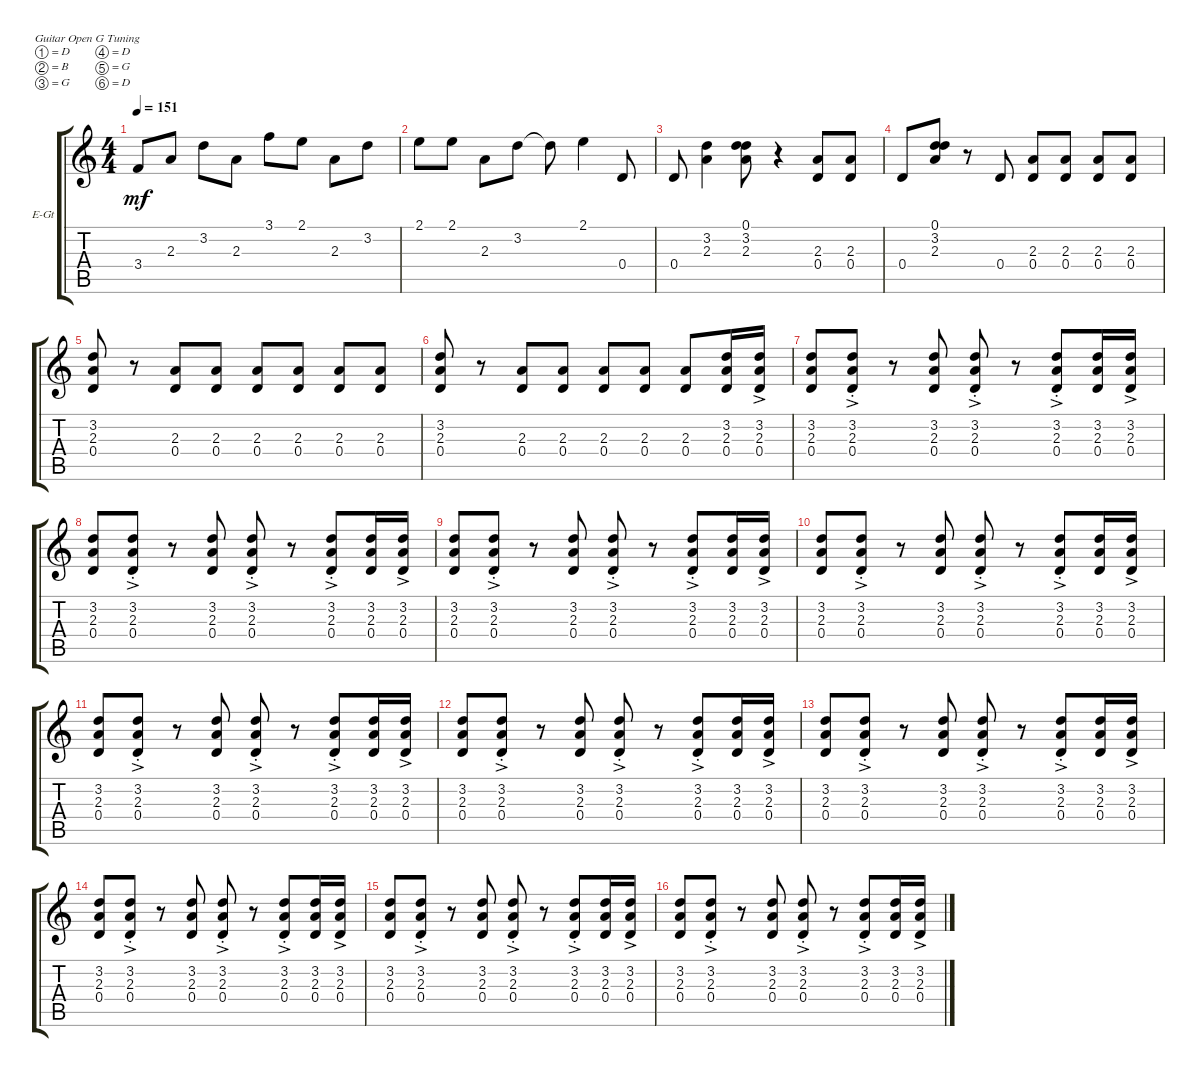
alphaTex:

\bracketExtendMode groupsimilarinstruments
\firstSystemTrackNameOrientation horizontal
\otherSystemsTrackNameOrientation horizontal
\track ("Electric Guitar-Keith" "E-Gt") {instrument overdrivenguitar}
\staff {score tabs}
\tuning (D4 B3 G3 D3 G2 D2)
\ts (4 4)
\tempo 151
\clef g2
\ks aminor
3.4.8{dy mf} 2.3.8 3.2.8 2.3.8 3.1.8 2.1.8 2.3.8 3.2.8 |
2.1.8 2.1.8 2.3.8 3.2.8 3.2{t}.8 2.1.4 0.4.8 |
0.4.8 (2.3 3.2).4 (2.3 3.2 0.1).8 r.4 (0.4 2.3).8 (0.4 2.3).8 |
0.4.8 (2.3 3.2 0.1).8 r.8 0.4.8 (0.4 2.3).8 (0.4 2.3).8 (0.4 2.3).8 (0.4 2.3).8 |
(0.4 2.3 3.2).8 r.8 (0.4 2.3).8 (0.4 2.3).8 (0.4 2.3).8 (0.4 2.3).8 (0.4 2.3).8 (0.4 2.3).8 |
(0.4 2.3 3.2).8 r.8 (0.4 2.3).8 (0.4 2.3).8 (0.4 2.3).8 (0.4 2.3).8 (0.4 2.3).8 (0.4 2.3 3.2).16 (0.4{ac} 2.3{ac} 3.2{ac}).16 |
(0.4 2.3 3.2).8 (0.4{ac st} 2.3{ac st} 3.2{ac st}).8 r.8 (0.4 2.3 3.2).8 (0.4{ac st} 2.3{ac st} 3.2{ac st}).8 r.8 (0.4{ac st} 2.3{ac st} 3.2{ac st}).8 (0.4 2.3 3.2).16 (0.4{ac} 2.3{ac} 3.2{ac}).16 |
(0.4 2.3 3.2).8 (0.4{ac st} 2.3{ac st} 3.2{ac st}).8 r.8 (0.4 2.3 3.2).8 (0.4{ac st} 2.3{ac st} 3.2{ac st}).8 r.8 (0.4{ac st} 2.3{ac st} 3.2{ac st}).8 (0.4 2.3 3.2).16 (0.4{ac} 2.3{ac} 3.2{ac}).16 |
(0.4 2.3 3.2).8 (0.4{ac st} 2.3{ac st} 3.2{ac st}).8 r.8 (0.4 2.3 3.2).8 (0.4{ac st} 2.3{ac st} 3.2{ac st}).8 r.8 (0.4{ac st} 2.3{ac st} 3.2{ac st}).8 (0.4 2.3 3.2).16 (0.4{ac} 2.3{ac} 3.2{ac}).16 |
(0.4 2.3 3.2).8 (0.4{ac st} 2.3{ac st} 3.2{ac st}).8 r.8 (0.4 2.3 3.2).8 (0.4{ac st} 2.3{ac st} 3.2{ac st}).8 r.8 (0.4{ac st} 2.3{ac st} 3.2{ac st}).8 (0.4 2.3 3.2).16 (0.4{ac} 2.3{ac} 3.2{ac}).16 |
(0.4 2.3 3.2).8 (0.4{ac st} 2.3{ac st} 3.2{ac st}).8 r.8 (0.4 2.3 3.2).8 (0.4{ac st} 2.3{ac st} 3.2{ac st}).8 r.8 (0.4{ac st} 2.3{ac st} 3.2{ac st}).8 (0.4 2.3 3.2).16 (0.4{ac} 2.3{ac} 3.2{ac}).16 |
(0.4 2.3 3.2).8 (0.4{ac st} 2.3{ac st} 3.2{ac st}).8 r.8 (0.4 2.3 3.2).8 (0.4{ac st} 2.3{ac st} 3.2{ac st}).8 r.8 (0.4{ac st} 2.3{ac st} 3.2{ac st}).8 (0.4 2.3 3.2).16 (0.4{ac} 2.3{ac} 3.2{ac}).16 |
(0.4 2.3 3.2).8 (0.4{ac st} 2.3{ac st} 3.2{ac st}).8 r.8 (0.4 2.3 3.2).8 (0.4{ac st} 2.3{ac st} 3.2{ac st}).8 r.8 (0.4{ac st} 2.3{ac st} 3.2{ac st}).8 (0.4 2.3 3.2).16 (0.4{ac} 2.3{ac} 3.2{ac}).16 |
(0.4 2.3 3.2).8 (0.4{ac st} 2.3{ac st} 3.2{ac st}).8 r.8 (0.4 2.3 3.2).8 (0.4{ac st} 2.3{ac st} 3.2{ac st}).8 r.8 (0.4{ac st} 2.3{ac st} 3.2{ac st}).8 (0.4 2.3 3.2).16 (0.4{ac} 2.3{ac} 3.2{ac}).16 |
(0.4 2.3 3.2).8 (0.4{ac st} 2.3{ac st} 3.2{ac st}).8 r.8 (0.4 2.3 3.2).8 (0.4{ac st} 2.3{ac st} 3.2{ac st}).8 r.8 (0.4{ac st} 2.3{ac st} 3.2{ac st}).8 (0.4 2.3 3.2).16 (0.4{ac} 2.3{ac} 3.2{ac}).16 |
(0.4 2.3 3.2).8 (0.4{ac st} 2.3{ac st} 3.2{ac st}).8 r.8 (0.4 2.3 3.2).8 (0.4{ac st} 2.3{ac st} 3.2{ac st}).8 r.8 (0.4{ac st} 2.3{ac st} 3.2{ac st}).8 (0.4 2.3 3.2).16 (0.4{ac} 2.3{ac} 3.2{ac}).16
